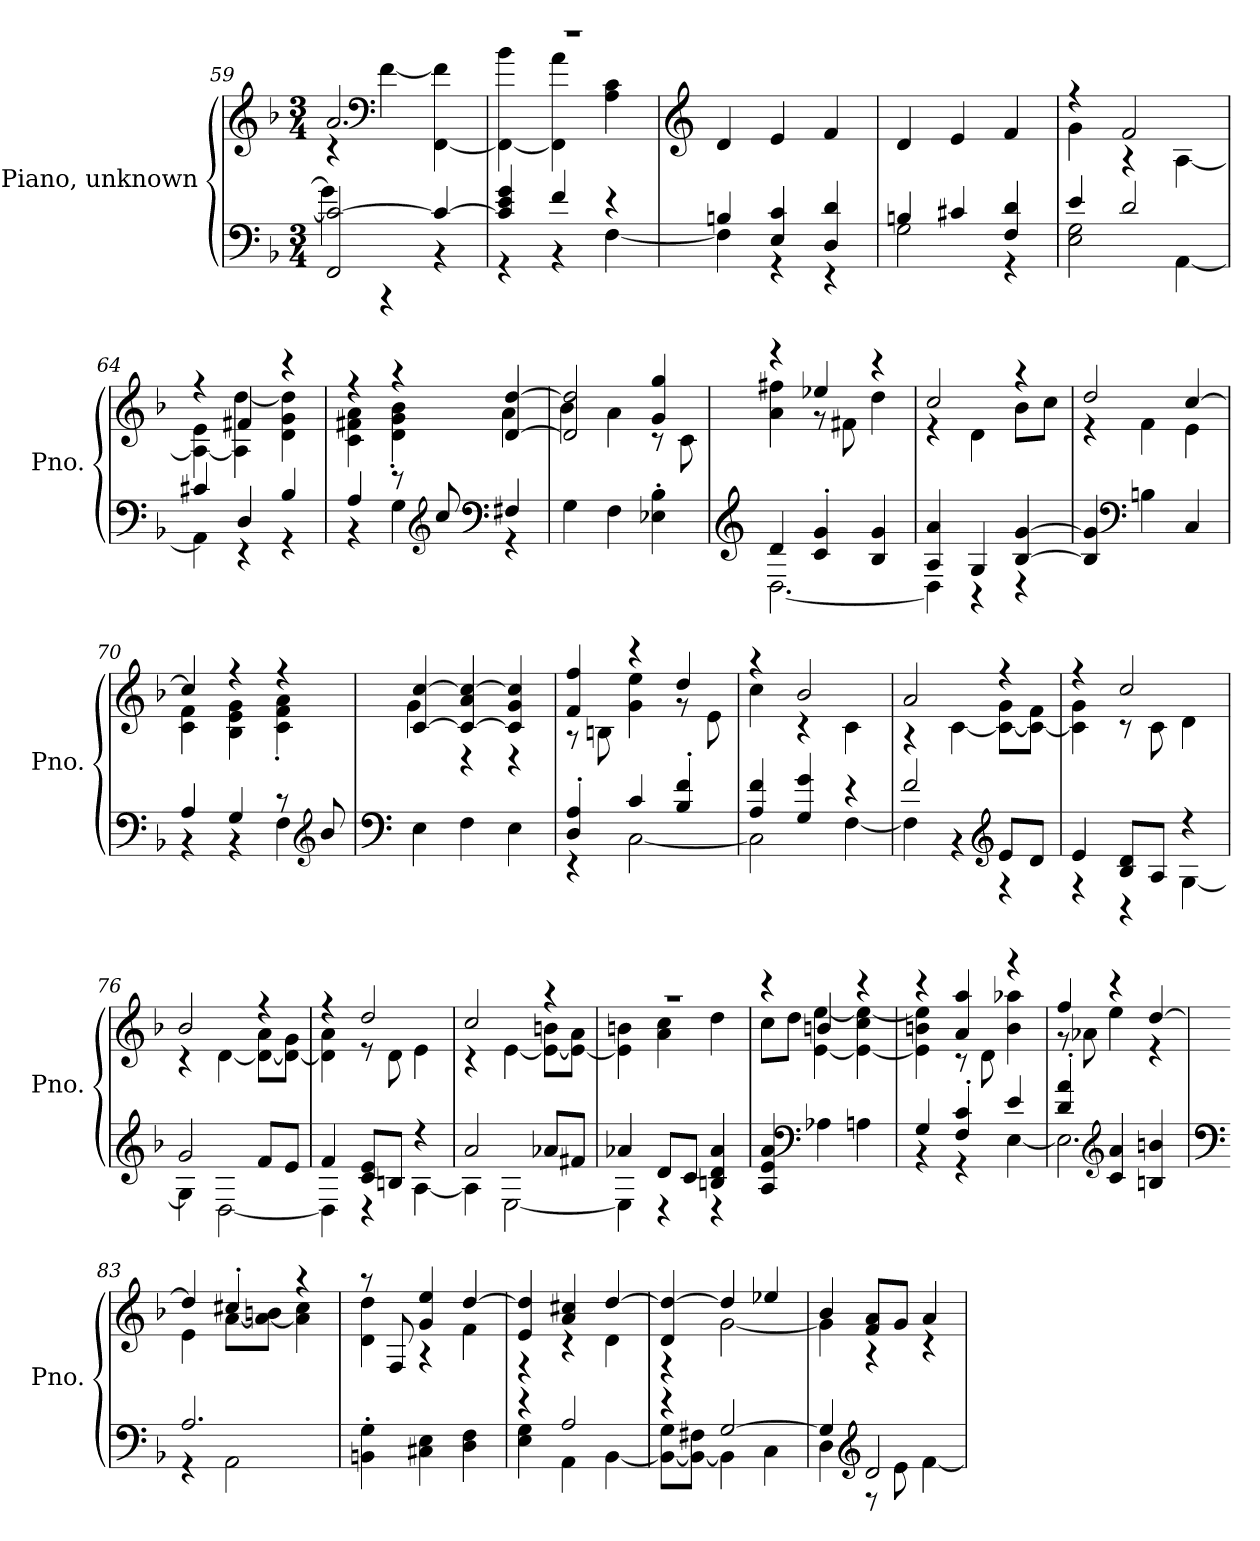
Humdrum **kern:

**kern	**kern
*part1	*part1
*staff2	*staff1
*I"Piano, unknown	*
*I'Pno.	*
*clefF4	*clefG2
*k[b-]	*k[b-]
*M3/4	*M3/4
=59	=59
*^	*^
2FF/ 2c/_	4g\]	2.a/	4r
*	*	*clefF4	*
.	4r	.	[4f\
4c/_	4r	.	[4FF\ 4f\]
!!LO:LB:g=z	!!
=60	=60	=60	=60
4c/] 4e/ 4g/	4r	2.r	4FF\_ 4b-\
4f/	4r	.	4FF\] 4a\
4r	[4F\	.	4A\ 4c\
*	*	*v	*v
=61	=61	=61
*	*	*clefG2
4Bn/	4F\]	4d/
4E/ 4c/	4r	4e/
4D/ 4d/	4r	4f/
=62	=62	=62
4Bn/	2G\	4d/
4c#X/	.	4e/
4F/ 4d/	4r	4f/
=63	=63	=63
*	*	*^
4e/	2E\ 2G\	4r	4g\
2d/	.	2f/	4r
.	[4AA\	.	[4A\
=64	=64	=64	=64
4c#X/	4AA\]	4r	4A\_ 4e\
4D/	4r	4f#X/	4A\] [4dd\
4B-/	4r	4r	4d\ 4g\ 4dd\]
=65	=65	=65	=65
4A/	4r	4r	4c\ 4f#X\ 4a\
8r	4G\	4r	4d\' 4g\' 4b-\'
*clefG2	*	*	*
8cc/	.	.	.
*clefF4	*	*	*
4F#X/	4r	[4d/ [4dd/	4a\
*v	*v	*	*
=66	=66	=66
4G\	2d/] 2dd/]	4b-\
4F\	.	4a\
4E-X\' 4B-\'	4g/ 4gg/	8r
.	.	8c\
!!LO:LB:g=z	!!
=67	=67	=67
*clefG2	*	*
*^	*	*
4d/	[2.D\	4r	4a\ 4ff#X\
4c/' 4g/'	.	4ee-X/	8r
.	.	.	8f#X\
4B-/ 4g/	.	4r	4dd\
=68	=68	=68	=68
4A/ 4a/	4D\]	2cc/	4r
4G/	4r	.	4d\
[4B-/ [4g/	4r	4r	8b-\L
.	.	.	8cc\J
*v	*v	*	*
=69	=69	=69
4B-/] 4g/]	2dd/	4r
*clefF4	*	*
4Bn\	.	4f\
4C/	[4cc/	4e\
=70	=70	=70
*^	*	*
4A/	4r	4cc/]	4c\ 4f\
4G/	4r	4r	4B-\ 4e\ 4g\
8r	4F\	4r	4c\' 4f\' 4a\'
*clefG2	*	*	*
8b-/	.	.	.
*v	*v	*	*
=71	=71	=71
*clefF4	*	*
4E\	[4c/ [4cc/	4g\
4F\	4c/_ 4a/ 4cc/_	4r
4E\	4c/] 4g/ 4cc/]	4r
=72	=72	=72
*^	*	*
4D/' 4A/'	4r	4f/ 4ff/	8r
.	.	.	8Bn\
4c/	[2C\	4r	4g\ 4ee\
4B-/' 4f/'	.	4dd/	8r
.	.	.	8e\
!!LO:LB:g=z	!!
=73	=73	=73	=73
4A/ 4f/	2C\]	4r	4cc\
4G/ 4g/	.	2b-/	4r
4r	[4F\	.	4c\
=74	=74	=74	=74
2f/	4F\]	2a/	4r
.	4r	.	[4c\
*clefG2	*	*	*
8e/L	4r	4r	8c\_ 8g\L
8d/J	.	.	8c\_ 8f\J
=75	=75	=75	=75
4e/	4r	4r	4c\] 4g\
8B-/ 8d/L	4r	2cc/	8r
8A/J	.	.	8c\
4r	[4G\	.	4d\
=76	=76	=76	=76
2g/	4G\]	2b-/	4r
.	[2D\	.	[4d\
8f/L	.	4r	8d\_ 8a\L
8e/J	.	.	8d\_ 8g\J
=77	=77	=77	=77
4f/	4D\]	4r	4d\] 4a\
8c/ 8e/L	4r	2dd/	8r
8Bn/J	.	.	8d\
4r	[4A\	.	4e\
=78	=78	=78	=78
2a/	4A\]	2cc/	4r
.	[2E\	.	[4e\
8a-X/L	.	4r	8e\_ 8bn\L
8f#X/J	.	.	8e\_ 8a\J
=79	=79	=79	=79
4a-X/	4E\]	2.r	4e\] 4bn\
8d/L	4r	.	4a\ 4cc\
8c/J	.	.	.
4Bn/ 4d/ 4a-/	4r	.	4dd\
*v	*v	*	*
!!LO:LB:g=z	!!
=80	=80	=80
4A/ 4e/ 4a/	4r	8cc\L
.	.	8dd\J
*clefF4	*	*
4A-X\	4bn/	[4e\ [4ee\
4An\	4r	4e\_ 4cc\ 4ee\_
=81	=81	=81
*^	*	*
4G/	4r	4r	4e\] 4bn\ 4ee\]
4F/' 4c/'	4r	4a/ 4aa/	8r
.	.	.	8d\
4e/	[4E\	4r	4b\ 4aa-X\
=82	=82	=82	=82
4d/' 4a/'	2.E\]	4ff/	8r
.	.	.	8a-X\
*clefG2	*	*	*
4c/ 4a/	.	4r	4ee\
4Bn/ 4bn/	.	[4dd/	4r
=83	=83	=83	=83
*clefF4	*	*	*
2.A/	4r	4dd/]	4e\
.	2AA\	4cc#X'/	[8a\L
.	.	.	8a\_ 8bn\J
.	.	4r	4a\] 4cc#\
*v	*v	*	*
=84	=84	=84
4BBn\' 4G\'	8r	4d\ 4dd\
.	8F/	.
4C#X\ 4E\	4g/ 4ee/	4r
4D\ 4F\	[4dd/	4f\
=85	=85	=85
*^	*	*
4r	4E\ 4G\	4e/ 4dd/]	4r
2A/	4AA\	4a/ 4cc#X/	4r
.	[4BB-\	[4dd/	4d\
!!LO:PB:g=z	!!
=86	=86	=86	=86
4r	8BB-\_ 8G\L	4d/ 4dd/_	4r
.	8BB-\_ 8F#X\J	.	.
[2G/	4BB-\]	4dd/]	[2g\
.	4C\	4ee-X/	.
=87	=87	=87	=87
4G/]	4D\	4b-/	4g\]
*clefG2	*	*	*
2d/	8r	8f/ 8a/L	4r
.	8e\	8g/J	.
.	[4f\	4a/	4r
*v	*v	*	*
*	*v	*v
=	=
*-	*-
